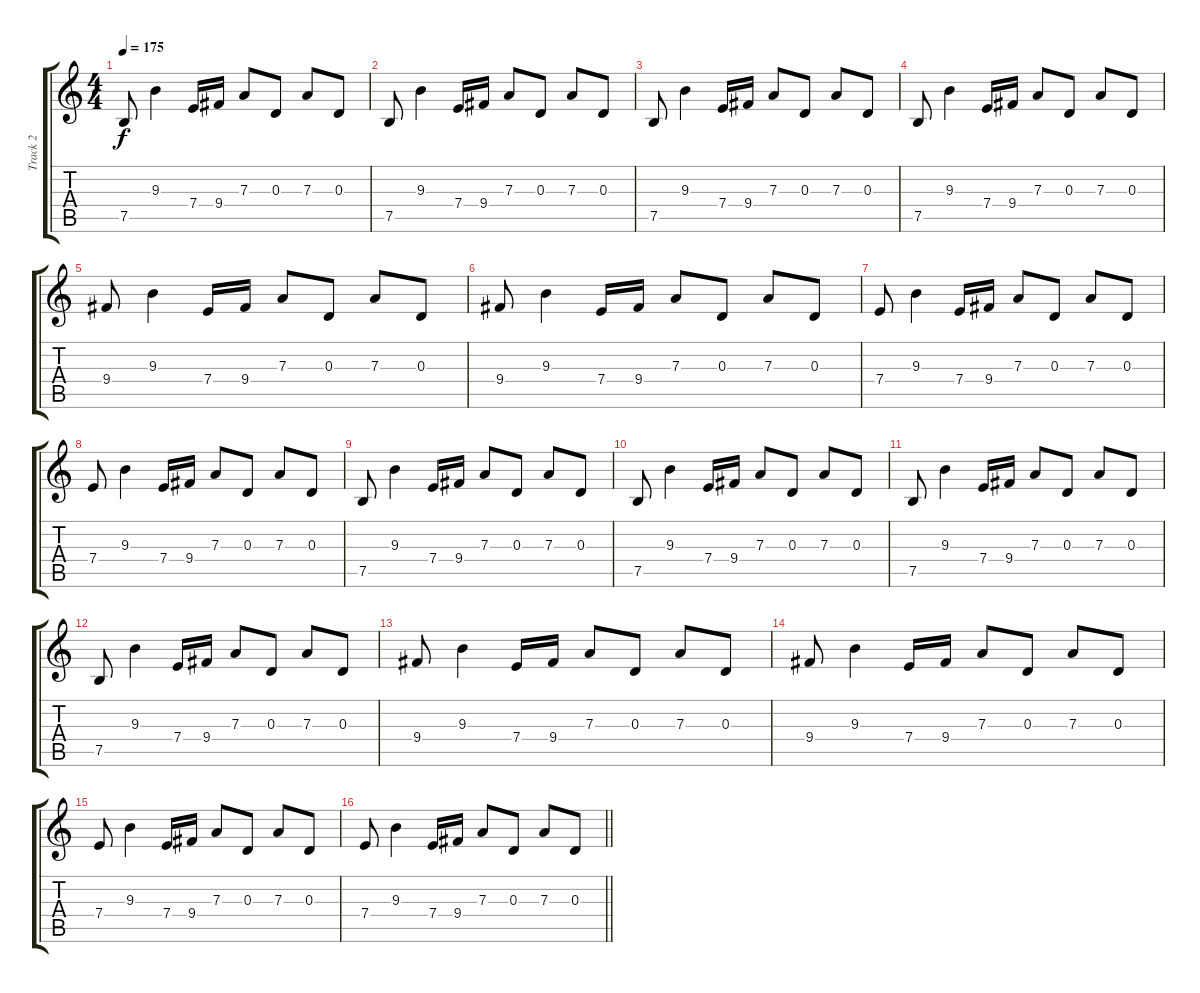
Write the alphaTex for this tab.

\track ("Track 2" "Track 2") {instrument distortionguitar}
\staff {score tabs}
\tuning (B3 Gb3 D3 A2 E2 B1) {hide}
\ts (4 4)
\section ("" "")
\tempo 175
\clef g2
\ks c
7.5.8{dy f} 9.3.4 7.4.16 9.4.16 7.3.8 0.3.8 7.3.8 0.3.8 |
7.5.8 9.3.4 7.4.16 9.4.16 7.3.8 0.3.8 7.3.8 0.3.8 |
7.5.8 9.3.4 7.4.16 9.4.16 7.3.8 0.3.8 7.3.8 0.3.8 |
7.5.8 9.3.4 7.4.16 9.4.16 7.3.8 0.3.8 7.3.8 0.3.8 |
9.4.8 9.3.4 7.4.16 9.4.16 7.3.8 0.3.8 7.3.8 0.3.8 |
9.4.8 9.3.4 7.4.16 9.4.16 7.3.8 0.3.8 7.3.8 0.3.8 |
7.4.8 9.3.4 7.4.16 9.4.16 7.3.8 0.3.8 7.3.8 0.3.8 |
7.4.8 9.3.4 7.4.16 9.4.16 7.3.8 0.3.8 7.3.8 0.3.8 |
7.5.8 9.3.4 7.4.16 9.4.16 7.3.8 0.3.8 7.3.8 0.3.8 |
7.5.8 9.3.4 7.4.16 9.4.16 7.3.8 0.3.8 7.3.8 0.3.8 |
7.5.8 9.3.4 7.4.16 9.4.16 7.3.8 0.3.8 7.3.8 0.3.8 |
7.5.8 9.3.4 7.4.16 9.4.16 7.3.8 0.3.8 7.3.8 0.3.8 |
9.4.8 9.3.4 7.4.16 9.4.16 7.3.8 0.3.8 7.3.8 0.3.8 |
9.4.8 9.3.4 7.4.16 9.4.16 7.3.8 0.3.8 7.3.8 0.3.8 |
7.4.8 9.3.4 7.4.16 9.4.16 7.3.8 0.3.8 7.3.8 0.3.8 |
\barLineRight lightlight
7.4.8 9.3.4 7.4.16 9.4.16 7.3.8 0.3.8 7.3.8 0.3.8
